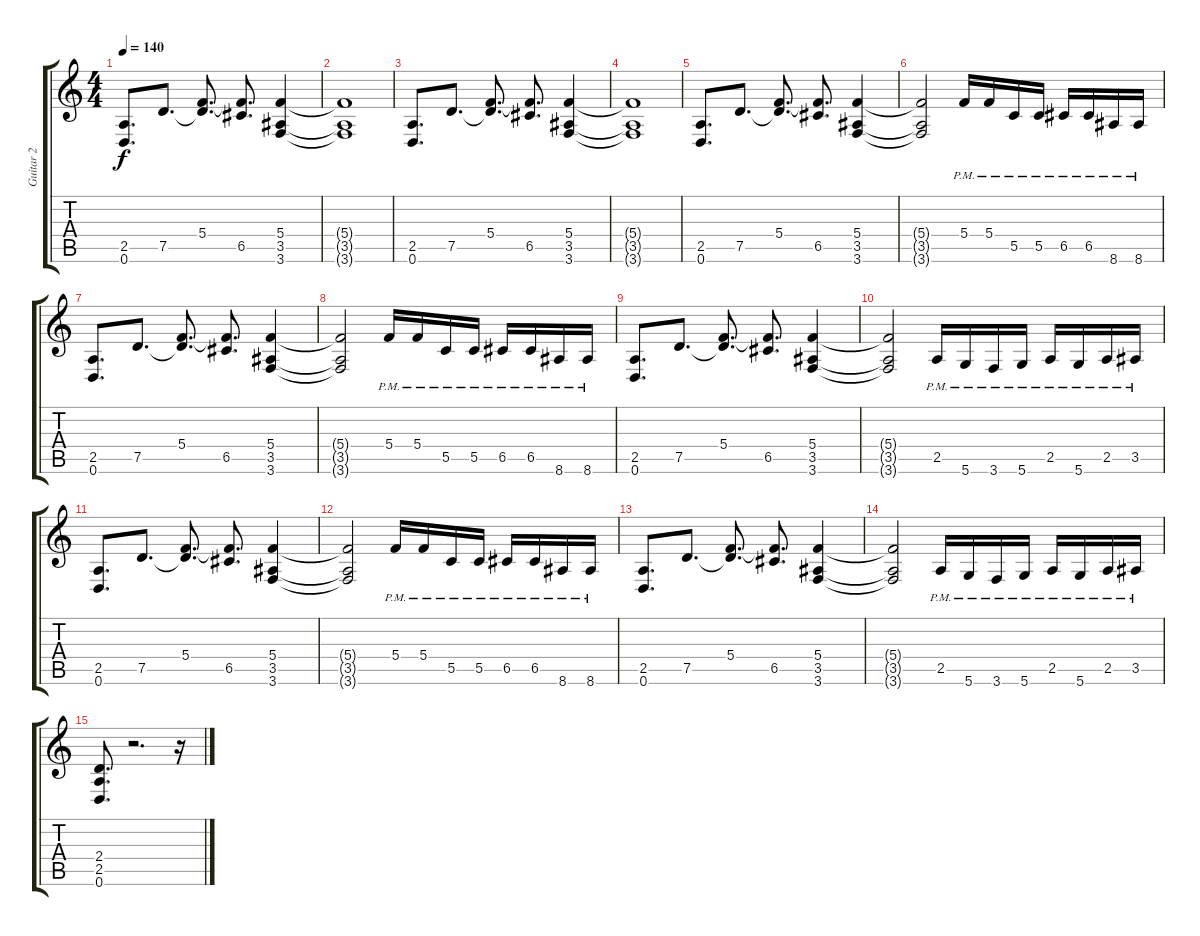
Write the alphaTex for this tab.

\track ("Guitar 2" "Guitar 2") {instrument distortionguitar}
\staff {score tabs}
\tuning (D4 A3 F3 C3 G2 D2) {hide}
\ts (4 4)
\tempo 140
\clef g2
\ks c
(2.5 0.6).8{d dy f} 7.5.8{d} (5.4 7.5{t}).8{d} (5.4{t} 6.5).8{d} (5.4 3.5 3.6).4 |
(5.4{t} 3.5{t} 3.6{t}).1 |
(2.5 0.6).8{d} 7.5.8{d} (5.4 7.5{t}).8{d} (5.4{t} 6.5).8{d} (5.4 3.5 3.6).4 |
(5.4{t} 3.5{t} 3.6{t}).1 |
(2.5 0.6).8{d} 7.5.8{d} (5.4 7.5{t}).8{d} (5.4{t} 6.5).8{d} (5.4 3.5 3.6).4 |
(5.4{t} 3.5{t} 3.6{t}).2 5.4{pm}.16 5.4{pm}.16 5.5{pm}.16 5.5{pm}.16 6.5{pm}.16 6.5{pm}.16 8.6{pm}.16 8.6{pm}.16 |
(2.5 0.6).8{d} 7.5.8{d} (5.4 7.5{t}).8{d} (5.4{t} 6.5).8{d} (5.4 3.5 3.6).4 |
(5.4{t} 3.5{t} 3.6{t}).2 5.4{pm}.16 5.4{pm}.16 5.5{pm}.16 5.5{pm}.16 6.5{pm}.16 6.5{pm}.16 8.6{pm}.16 8.6{pm}.16 |
(2.5 0.6).8{d} 7.5.8{d} (5.4 7.5{t}).8{d} (5.4{t} 6.5).8{d} (5.4 3.5 3.6).4 |
(5.4{t} 3.5{t} 3.6{t}).2 2.5{pm}.16 5.6{pm}.16 3.6{pm}.16 5.6{pm}.16 2.5{pm}.16 5.6{pm}.16 2.5{pm}.16 3.5{pm}.16 |
(2.5 0.6).8{d} 7.5.8{d} (5.4 7.5{t}).8{d} (5.4{t} 6.5).8{d} (5.4 3.5 3.6).4 |
(5.4{t} 3.5{t} 3.6{t}).2 5.4{pm}.16 5.4{pm}.16 5.5{pm}.16 5.5{pm}.16 6.5{pm}.16 6.5{pm}.16 8.6{pm}.16 8.6{pm}.16 |
(2.5 0.6).8{d} 7.5.8{d} (5.4 7.5{t}).8{d} (5.4{t} 6.5).8{d} (5.4 3.5 3.6).4 |
(5.4{t} 3.5{t} 3.6{t}).2 2.5{pm}.16 5.6{pm}.16 3.6{pm}.16 5.6{pm}.16 2.5{pm}.16 5.6{pm}.16 2.5{pm}.16 3.5{pm}.16 |
(2.4 2.5 0.6).8{d} r.2{d} r.16
